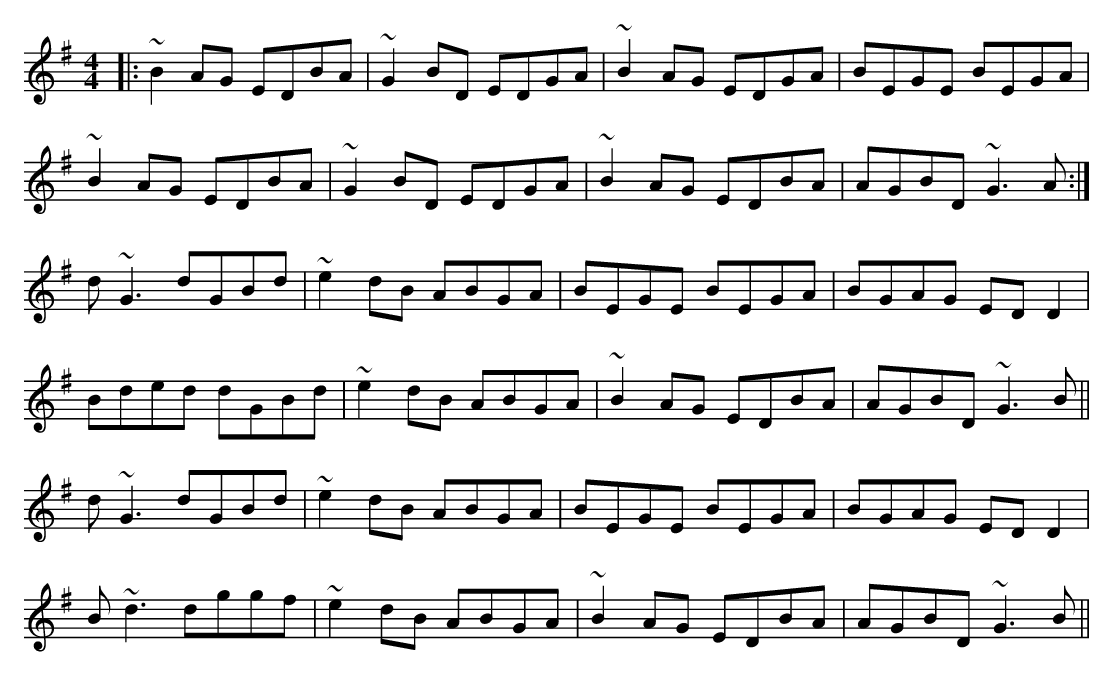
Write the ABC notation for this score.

X:1
M:4/4
K:G
|:~B2AG EDBA|~G2BD EDGA|~B2AG EDGA|BEGE BEGA|
~B2AG EDBA|~G2BD EDGA|~B2AG EDBA|AGBD ~G3A:|
d~G3 dGBd|~e2dB ABGA|BEGE BEGA|BGAG EDD2|
Bded dGBd|~e2dB ABGA|~B2AG EDBA|AGBD ~G3B||
d~G3 dGBd|~e2dB ABGA|BEGE BEGA|BGAG EDD2|
B~d3 dggf|~e2dB ABGA|~B2AG EDBA|AGBD ~G3B||
